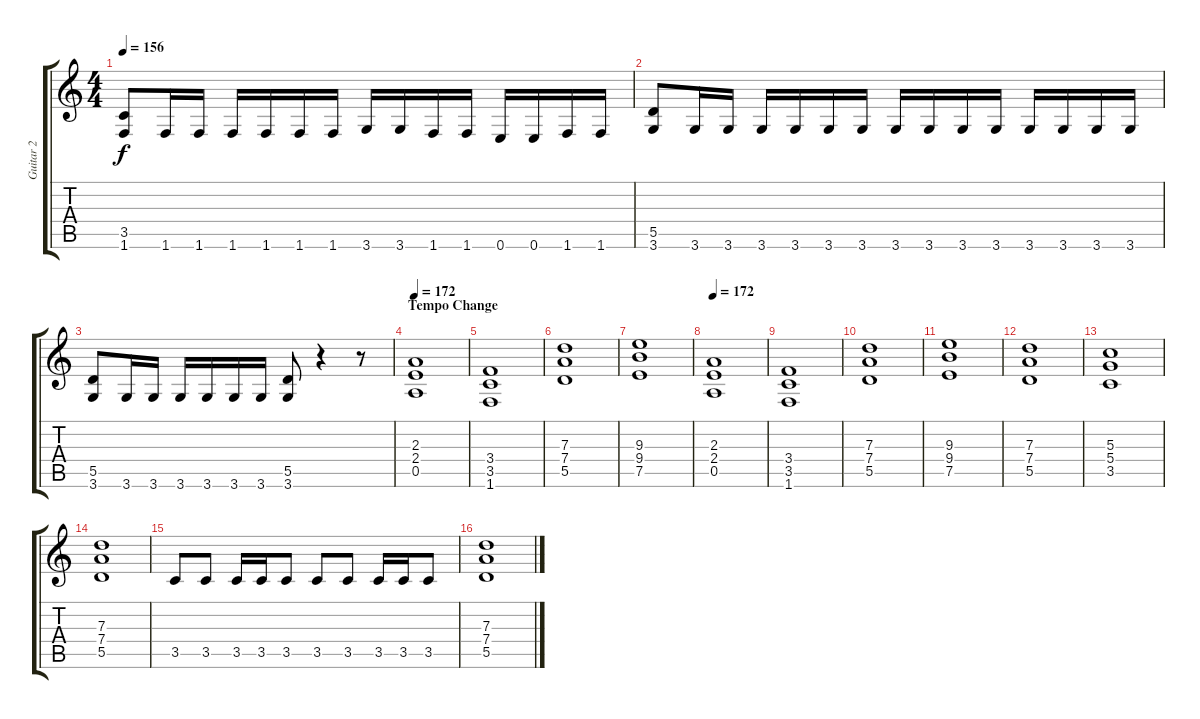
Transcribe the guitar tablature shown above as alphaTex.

\track ("Guitar 2" "Guitar 2") {instrument distortionguitar}
\staff {score tabs}
\tuning (E4 B3 G3 D3 A2 E2) {hide}
\ts (4 4)
\tempo 156
\clef g2
\ks c
(3.5 1.6).8{dy f} 1.6.16 1.6.16 1.6.16 1.6.16 1.6.16 1.6.16 3.6.16 3.6.16 1.6.16 1.6.16 0.6.16 0.6.16 1.6.16 1.6.16 |
(5.5 3.6).8 3.6.16 3.6.16 3.6.16 3.6.16 3.6.16 3.6.16 3.6.16 3.6.16 3.6.16 3.6.16 3.6.16 3.6.16 3.6.16 3.6.16 |
(5.5 3.6).8 3.6.16 3.6.16 3.6.16 3.6.16 3.6.16 3.6.16 (5.5 3.6).8 r.4 r.8 |
\section ("" "Tempo Change")
\tempo 172
(2.3 2.4 0.5).1 |
(3.4 3.5 1.6).1 |
(7.3 7.4 5.5).1 |
(9.3 9.4 7.5).1 |
\tempo 172
(2.3 2.4 0.5).1 |
(3.4 3.5 1.6).1 |
(7.3 7.4 5.5).1 |
(9.3 9.4 7.5).1 |
\section ("" "")
(7.3 7.4 5.5).1 |
(5.3 5.4 3.5).1 |
(7.3 7.4 5.5).1 |
3.5.8 3.5.8 3.5.16 3.5.16 3.5.8 3.5.8 3.5.8 3.5.16 3.5.16 3.5.8 |
(7.3 7.4 5.5).1
